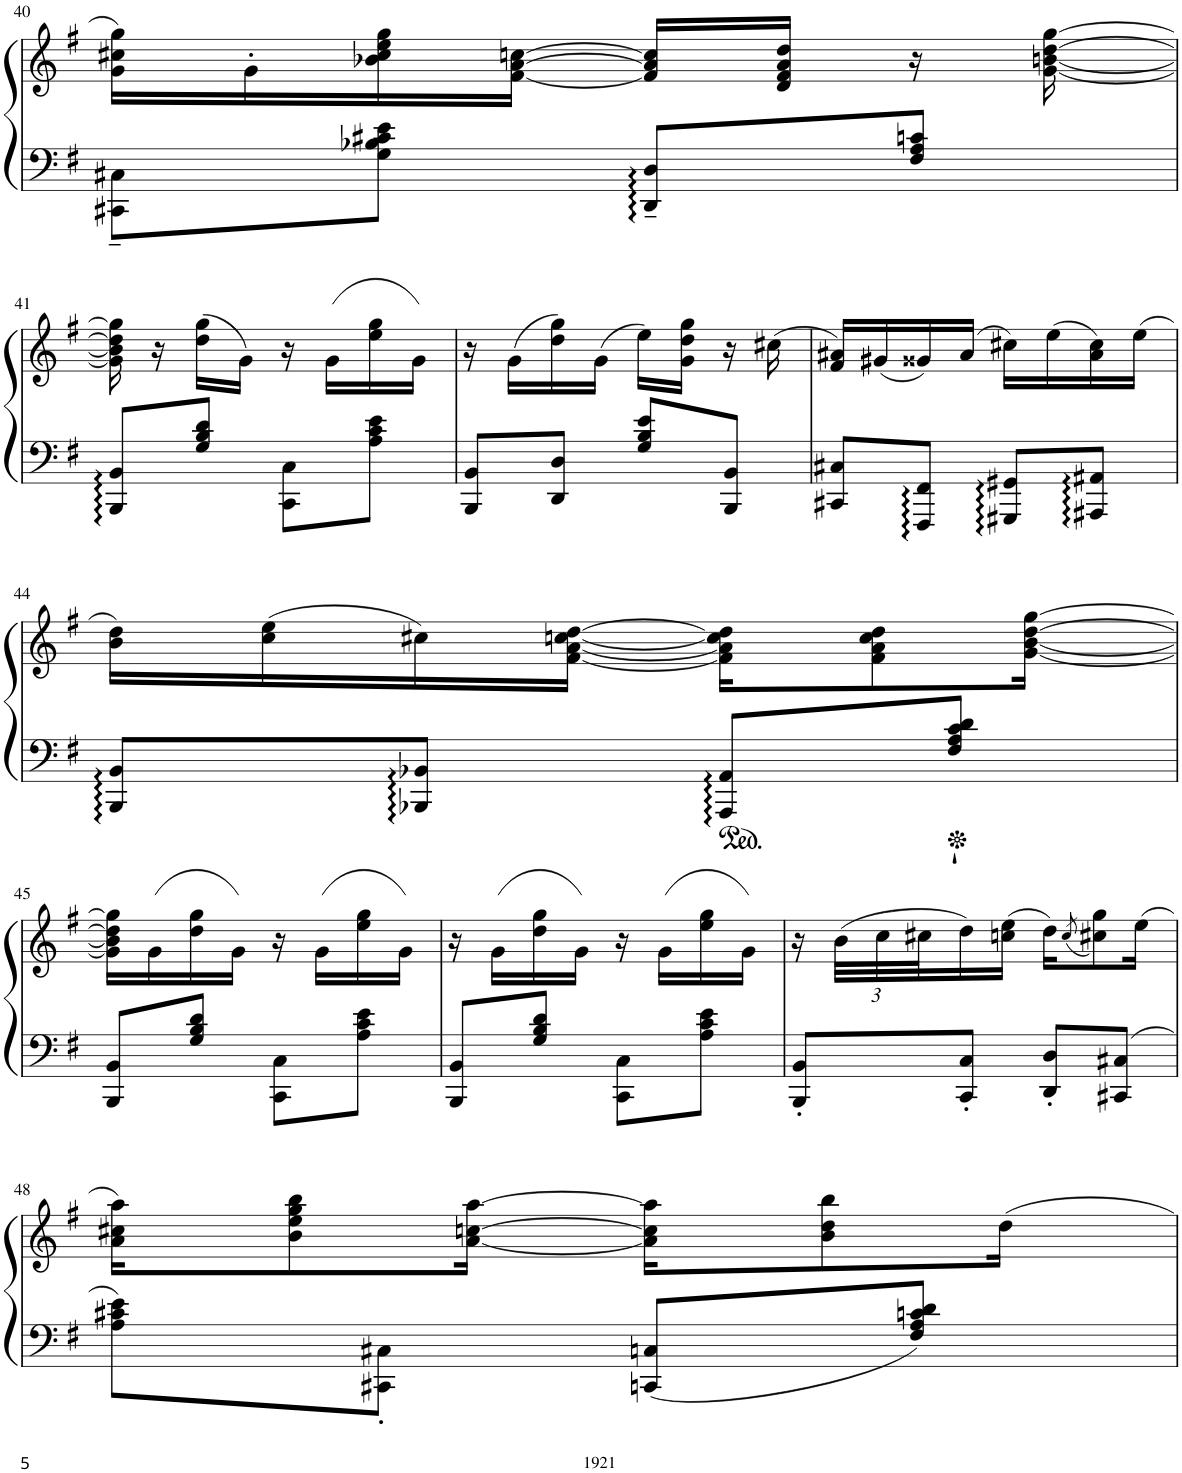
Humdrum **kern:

**kern	**kern
*part1	*part1
*staff2	*staff1
*I"Piano	*
*I'Pno.	*
!!LO:PB:g=z
*clefF4	*clefG2
*k[f#]	*k[f#]
*M2/4	*M2/4
=40	=40
8CC#X\~< 8C#X\~<L	16g\ 16cc#X\ 16gg\LL
.	16g'\
8G\` 8B-X\` 8c#X\` 8e\`J	16b-X\ 16cc#\ 16ee\ 16gg\
.	[16f#\ [16a\ [16ccn\JJ
8DD/~ 8D/~L	16f#/] 16a/] 16cc/]LL
.	16d/ 16f#/ 16a/ 16dd/JJ
8F#/` 8A/` 8cn/`J	16r
.	[16g\ [16bn\ [16dd\ [16gg\
!!LO:LB:g=z
=41	=41
8BBB/ 8BB/L	16g\] 16b\] 16dd\] 16gg\]
.	16r
8G/` 8B/` 8d/`J	(16dd\ 16gg\LL
.	16g\JJ)
8CC\ 8C\L	16r
.	(16g\LL
8A\` 8c\` 8e\`J	16ee\ 16gg\
.	16g\JJ)
=42	=42
8BBB/ 8BB/L	16r
.	(16g\LL
8DD/ 8D/J	16dd\ 16gg\)
.	(16g\JJ
8G/` 8B/` 8e/`L	16ee\LL)
.	16g\ 16dd\ 16gg\JJ
8BBB/ 8BB/J	16r
.	(16cc#X\
=43	=43
8CC#X/ 8C#X/L	16f#/ 16a#X/LL)
.	(16g#X/
8FFF#/ 8FF#/J	16g##X/)
.	(16a#/JJ
8GGG#X/ 8GG#X/L	16cc#X\LL)
.	(16ee\
8AAA#X/ 8AA#X/J	16a#\ 16cc#\)
.	(16ee\JJ
!!LO:LB:g=z
=44	=44
8BBB/ 8BB/L	16b\ 16dd\LL)
.	(16cc\ 16ee\
8BBB-X/ 8BB-X/J	16cc#X\)
.	[16f#\ [16a\ [16ccn\ [16dd\JJ
8AAA/ 8AA/L	16f#\] 16a\] 16cc\] 16dd\]KL
.	8f#\ 8a\ 8cc\ 8dd\
8F#/` 8A/` 8c/` 8d/`J	.
.	[16g\ [16b\ [16dd\ [16gg\Jk
!!LO:LB:g=z
=45	=45
8BBB/ 8BB/L	16g\] 16b\] 16dd\] 16gg\]LL
.	(16g\
8G/` 8B/` 8d/`J	16dd\ 16gg\
.	16g\JJ)
8CC\ 8C\L	16r
.	(16g\LL
8A\` 8c\` 8e\`J	16ee\ 16gg\
.	16g\JJ)
=46	=46
8BBB/ 8BB/L	16r
.	(16g\LL
8G/` 8B/` 8d/`J	16dd\ 16gg\
.	16g\JJ)
8CC\ 8C\L	16r
.	(16g\LL
8A\` 8c\` 8e\`J	16ee\ 16gg\
.	16g\JJ)
=47	=47
8BBB/' 8BB/'L	16r
*	*Xbrackettup
.	(48b\LLL
.	48cc\
.	48cc#X\J
8CC/' 8C/'J	16dd\)
.	(16ccn\ 16ee\JJ
8DD/' 8D/'L	16dd\KL)
.	(8qcc/
.	8cc#X\ 8gg\)
8CC#X/ 8C#X/J	.
.	(16ee\Jk
!!LO:LB:g=z
=48	=48
8A\` 8c#X\` 8e\`L	16a\ 16cc#X\ 16aa\KL)
.	8b\ 8ee\ 8gg\ 8bb\
8CC#X\'< 8C#X\'<J	.
.	[16a\ [16ccn\ [16aa\Jk
8CCn/ 8Cn/L	16a\] 16cc\] 16aa\]KL
.	8b\ 8dd\ 8bb\
8F#/` 8A/` 8cn/` 8d/`J	.
.	16dd\Jk
=	=
*-	*-
